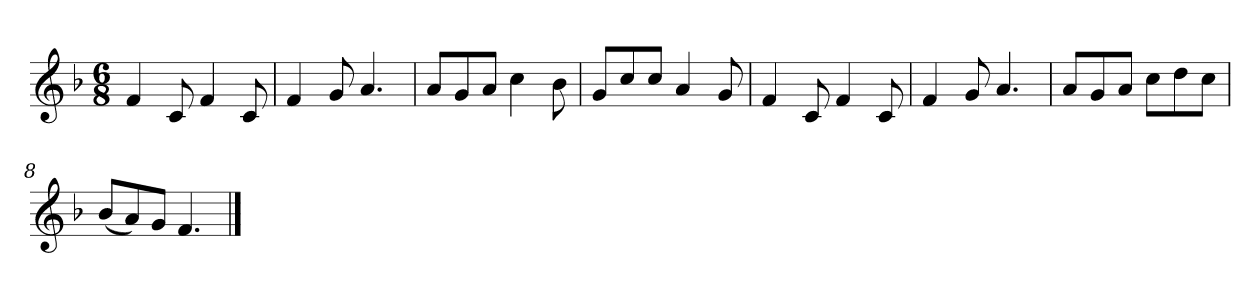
**kern
*part1
*staff1
*k[b-]
*M6/8
*MM120
=1
4f
8c
4f
8c
=2
4f
8g
4.a
=3
8aL
8g
8aJ
4cc
8b-
=4
8gL
8cc
8ccJ
4a
8g
=5
4f
8c
4f
8c
=6
4f
8g
4.a
=7
8aL
8g
8aJ
8ccL
8dd
8ccJ
=8
(8b-L
8a)
8gJ
4.f
==
*-
